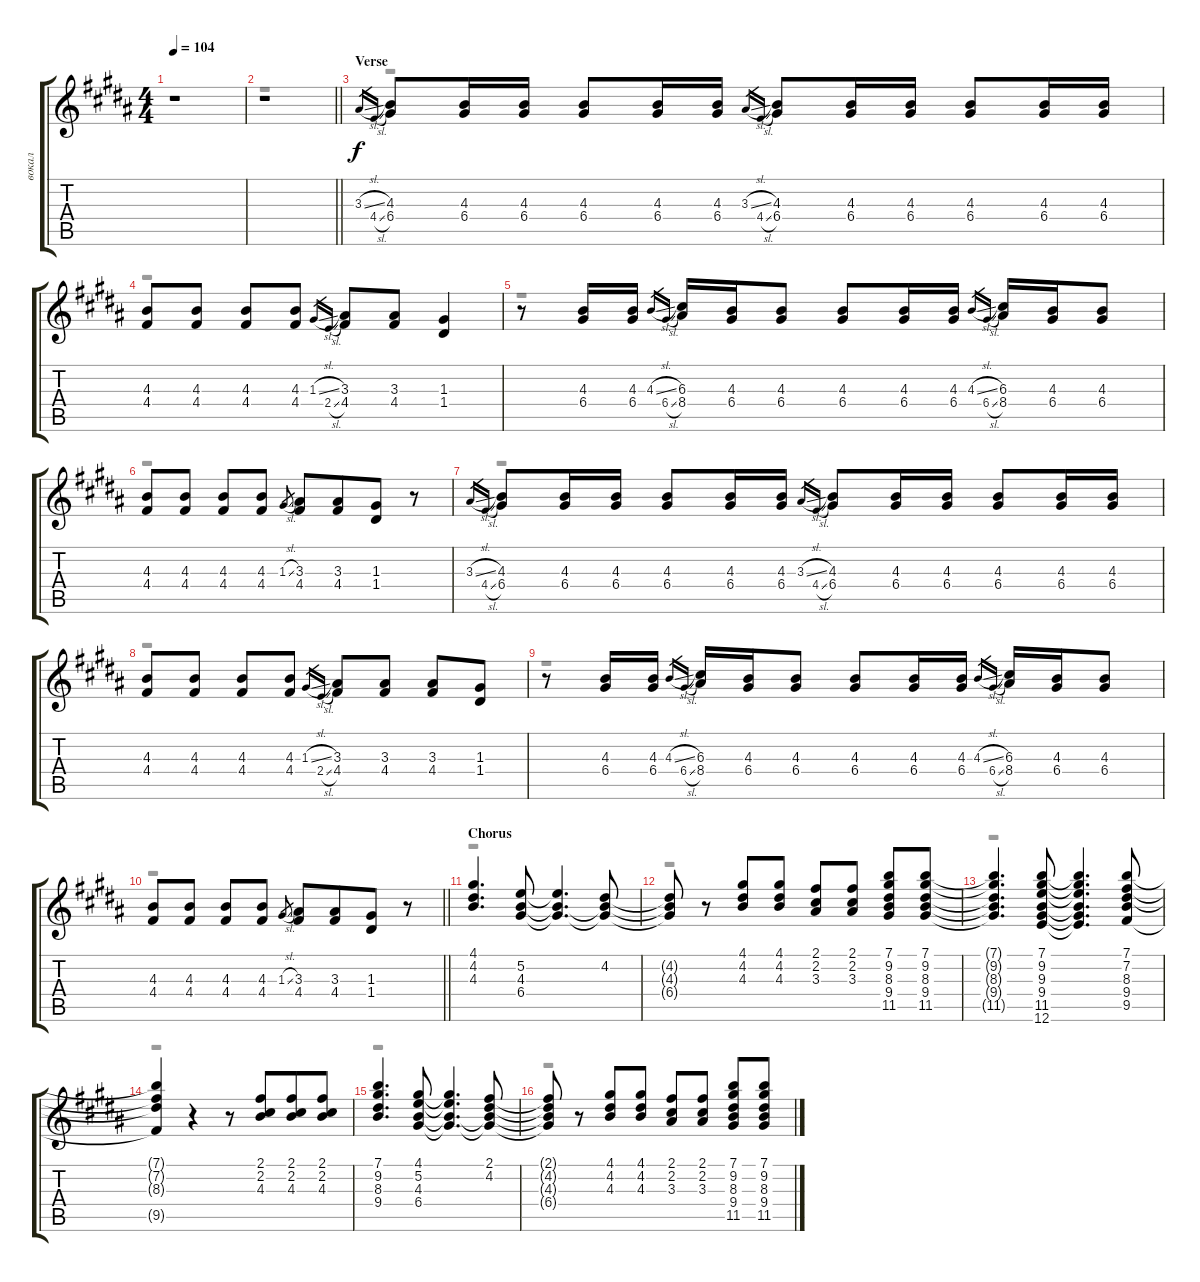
\track ("вокал" "вокал") {instrument electricguitarjazz}
\staff {score tabs}
\tuning (E4 B3 G3 D3 A2 E2) {hide}
\voice
\ts (4 4)
\tempo 104
\clef g2
\ks b
r.1{dy f} |
\barLineRight lightlight
r.1 |
\section ("" "Verse")
3.3{sl}.16{gr} 4.4{sl}.16{gr} (4.3 6.4).8{volume 6} (4.3 6.4).16 (4.3 6.4).16 (4.3 6.4).8 (4.3 6.4).16 (4.3 6.4).16 3.3{sl}.16{gr} 4.4{sl}.16{gr} (4.3 6.4).8 (4.3 6.4).16 (4.3 6.4).16 (4.3 6.4).8 (4.3 6.4).16 (4.3 6.4).16 |
(4.3 4.4).8 (4.3 4.4).8 (4.3 4.4).8 (4.3 4.4).8 1.3{sl}.16{gr} 2.4{sl}.16{gr} (3.3 4.4).8 (3.3 4.4).8{beam merge} (1.3 1.4).4 |
r.8 (4.3 6.4).16 (4.3 6.4).16 4.3{sl}.16{gr} 6.4{sl}.16{gr} (6.3 8.4).16 (4.3 6.4).16 (4.3 6.4).8 (4.3 6.4).8 (4.3 6.4).16 (4.3 6.4).16 4.3{sl}.16{gr} 6.4{sl}.16{gr} (6.3 8.4).16 (4.3 6.4).16 (4.3 6.4).8 |
(4.3 4.4).8 (4.3 4.4).8 (4.3 4.4).8 (4.3 4.4).8 1.3{sl}.8{gr} (3.3 4.4).8 (3.3 4.4).8{beam merge} (1.3 1.4).8 r.8 |
3.3{sl}.16{gr} 4.4{sl}.16{gr} (4.3 6.4).8 (4.3 6.4).16 (4.3 6.4).16 (4.3 6.4).8 (4.3 6.4).16 (4.3 6.4).16 3.3{sl}.16{gr} 4.4{sl}.16{gr} (4.3 6.4).8 (4.3 6.4).16 (4.3 6.4).16 (4.3 6.4).8 (4.3 6.4).16 (4.3 6.4).16 |
(4.3 4.4).8 (4.3 4.4).8 (4.3 4.4).8 (4.3 4.4).8 1.3{sl}.16{gr} 2.4{sl}.16{gr} (3.3 4.4).8 (3.3 4.4).8 (3.3 4.4).8{beam merge} (1.3 1.4).8 |
r.8 (4.3 6.4).16 (4.3 6.4).16 4.3{sl}.16{gr} 6.4{sl}.16{gr} (6.3 8.4).16 (4.3 6.4).16 (4.3 6.4).8 (4.3 6.4).8 (4.3 6.4).16 (4.3 6.4).16 4.3{sl}.16{gr} 6.4{sl}.16{gr} (6.3 8.4).16 (4.3 6.4).16 (4.3 6.4).8 |
\barLineRight lightlight
(4.3 4.4).8 (4.3 4.4).8 (4.3 4.4).8 (4.3 4.4).8 1.3{sl}.8{gr} (3.3 4.4).8 (3.3 4.4).8{beam merge} (1.3 1.4).8 r.8 |
\section ("" "Chorus")
(4.1 4.2 4.3).4{d} (5.2 4.3 6.4).8 (5.2{t} 4.3{t} 6.4{t}).4{d} (4.2 4.3{t} 6.4{t}).8 |
(4.2{t} 4.3{t} 6.4{t}).8 r.8 (4.1 4.2 4.3).8 (4.1 4.2 4.3).8 (2.1 2.2 3.3).8 (2.1 2.2 3.3).8 (7.1 9.2 8.3 9.4 11.5).8 (7.1 9.2 8.3 9.4 11.5).8 |
(7.1{t} 9.2{t} 8.3{t} 9.4{t} 11.5{t}).4{d} (7.1 9.2 9.3 9.4 11.5 12.6).8 (7.1{t} 9.2{t} 9.3{t} 9.4{t} 11.5{t} 12.6{t}).4{d} (7.1 7.2 8.3 9.4 9.5).8 |
(7.1{t} 7.2{t} 8.3{t} 9.5{t}).4 r.4 r.8 (2.1 2.2 4.3).8{beam merge} (2.1 2.2 4.3).8 (2.1 2.2 4.3).8 |
(7.1 9.2 8.3 9.4).4{d} (4.1 5.2 4.3 6.4).8 (4.1{t} 5.2{t} 4.3{t} 6.4{t}).4{d} (2.1 4.2 4.3{t} 6.4{t}).8 |
(2.1{t} 4.2{t} 4.3{t} 6.4{t}).8 r.8 (4.1 4.2 4.3).8 (4.1 4.2 4.3).8 (2.1 2.2 3.3).8 (2.1 2.2 3.3).8 (7.1 9.2 8.3 9.4 11.5).8 (7.1 9.2 8.3 9.4 11.5).8
\voice
\clef g2
\ottava regular
\simile none
\ks b
r.1{dy f} |
\barLineRight lightlight
r.1 |
r.1 |
r.1 |
r.1 |
r.1 |
r.1 |
r.1 |
r.1 |
\barLineRight lightlight
r.1 |
r.1 |
r.1 |
r.1 |
r.1 |
r.1 |
r.1
